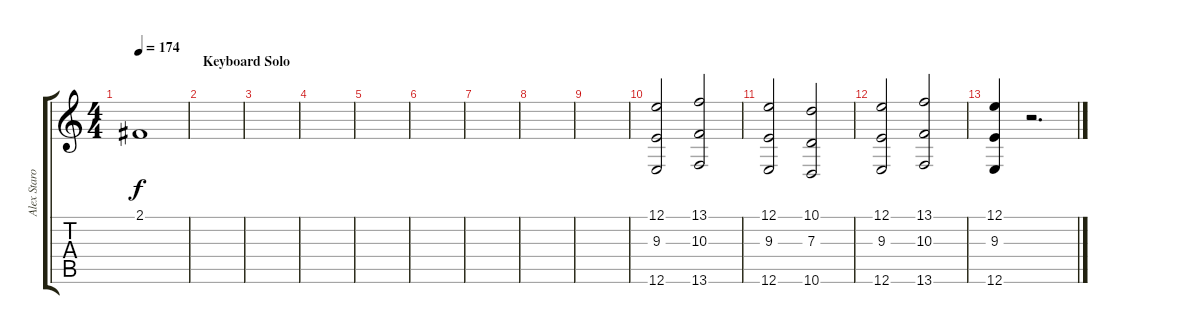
\track ("Alex Staropoli (Key 4)" "Alex Staro") {instrument stringensemble2}
\staff {score tabs}
\tuning (E4 B3 G3 D3 A2 E2) {hide}
\ts (4 4)
\tempo 174
\clef g2
\ks c
2.1.1{dy f} |
\section ("" "Keyboard Solo")
|
|
|
|
|
|
|
|
(12.1 9.3 12.6).2 (13.1 10.3 13.6).2 |
(12.1 9.3 12.6).2 (10.1 7.3 10.6).2 |
(12.1 9.3 12.6).2 (13.1 10.3 13.6).2 |
(12.1 9.3 12.6).4 r.2{d}
